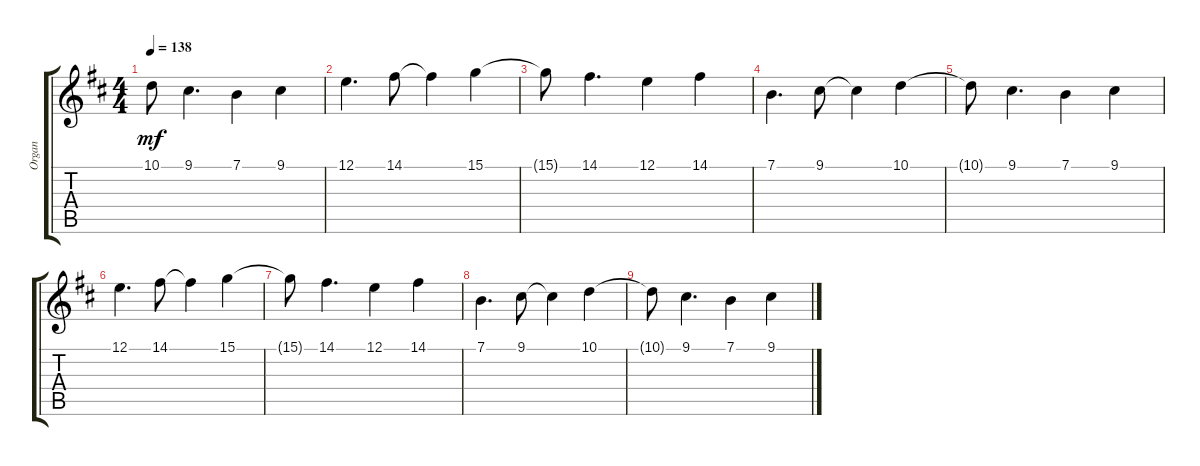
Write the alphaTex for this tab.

\track ("Organ" "Organ") {instrument rockorgan}
\staff {score tabs}
\tuning (E4 B3 G3 D3 A2 E2) {hide}
\ts (4 4)
\tempo 138
\clef g2
\ks d
10.1{t}.8{dy mf} 9.1.4{d} 7.1.4 9.1.4 |
12.1.4{d} 14.1.8 14.1{t}.4 15.1.4 |
15.1{t}.8 14.1.4{d} 12.1.4 14.1.4 |
7.1.4{d} 9.1.8 9.1{t}.4 10.1.4 |
10.1{t}.8 9.1.4{d} 7.1.4 9.1.4 |
12.1.4{d} 14.1.8 14.1{t}.4 15.1.4 |
15.1{t}.8 14.1.4{d} 12.1.4 14.1.4 |
7.1.4{d} 9.1.8 9.1{t}.4 10.1.4 |
10.1{t}.8 9.1.4{d} 7.1.4 9.1.4
